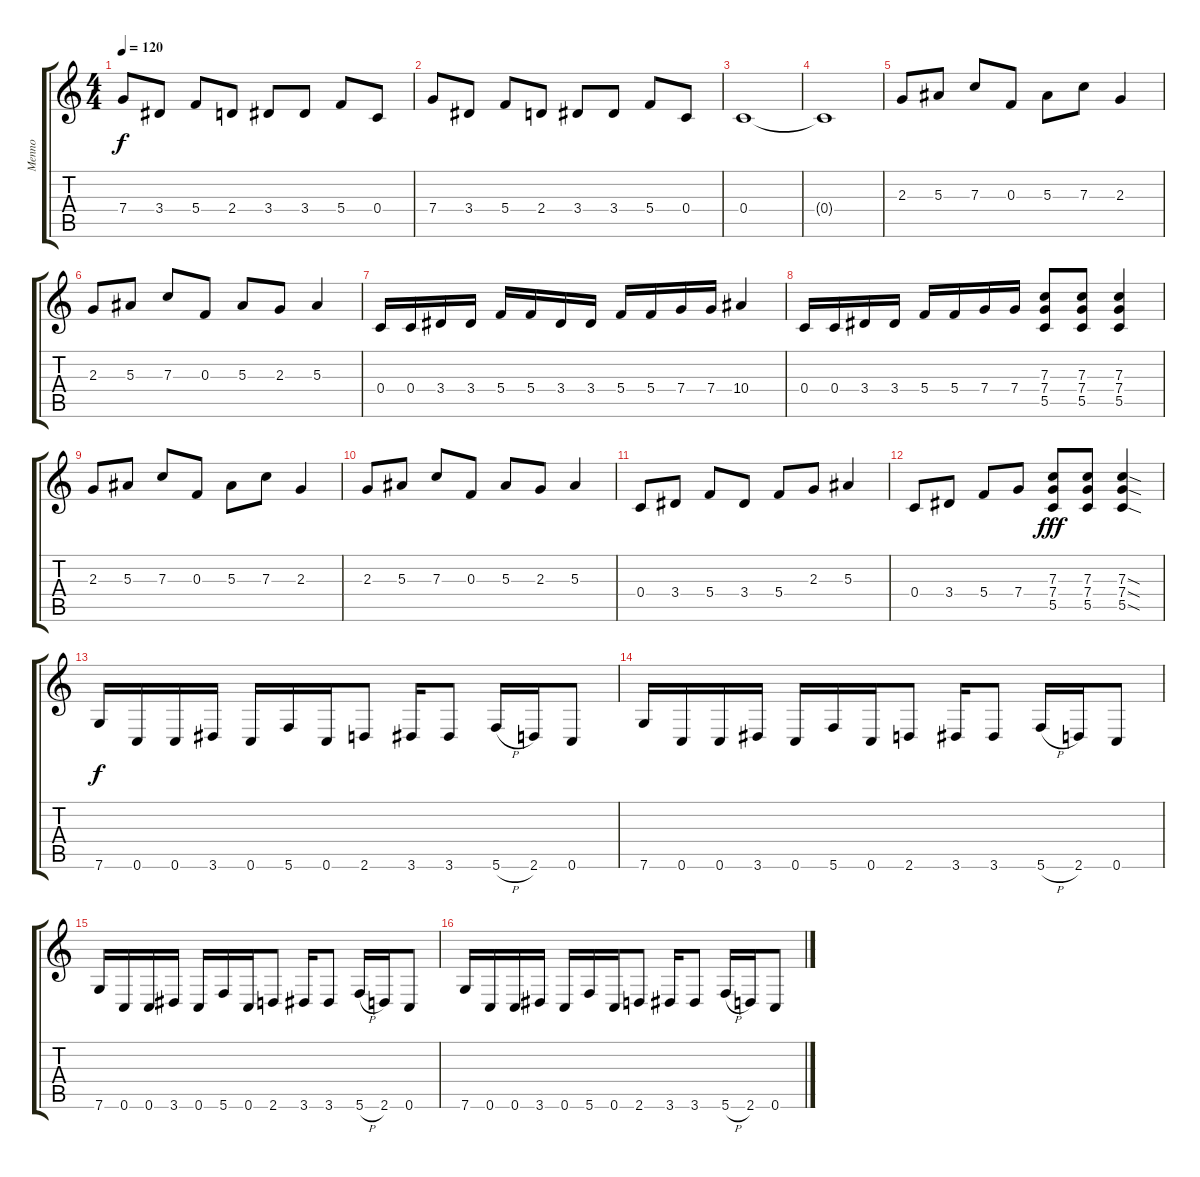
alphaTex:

\track ("Menno" "Menno") {instrument distortionguitar}
\staff {score tabs}
\tuning (D4 A3 F3 C3 G2 C2) {hide}
\ts (4 4)
\tempo 120
\clef g2
\ks c
7.4.8{dy f} 3.4.8 5.4.8 2.4.8 3.4.8 3.4.8 5.4.8 0.4.8 |
7.4.8 3.4.8 5.4.8 2.4.8 3.4.8 3.4.8 5.4.8 0.4.8 |
0.4.1 |
0.4{t}.1 |
2.3.8 5.3.8 7.3.8 0.3.8 5.3.8 7.3.8 2.3.4 |
2.3.8 5.3.8 7.3.8 0.3.8 5.3.8 2.3.8 5.3.4 |
0.4.16 0.4.16 3.4.16 3.4.16 5.4.16 5.4.16 3.4.16 3.4.16 5.4.16 5.4.16 7.4.16 7.4.16 10.4.4 |
0.4.16 0.4.16 3.4.16 3.4.16 5.4.16 5.4.16 7.4.16 7.4.16 (7.3 7.4 5.5).8 (7.3 7.4 5.5).8 (7.3 7.4 5.5).4 |
2.3.8 5.3.8 7.3.8 0.3.8 5.3.8 7.3.8 2.3.4 |
2.3.8 5.3.8 7.3.8 0.3.8 5.3.8 2.3.8 5.3.4 |
0.4.8 3.4.8 5.4.8 3.4.8 5.4.8 2.3.8 5.3.4 |
0.4.8 3.4.8 5.4.8 7.4.8 (7.3 7.4 5.5).8{dy fff} (7.3 7.4 5.5).8 (7.3{sod} 7.4{sod} 5.5{sod}).4 |
7.6.16{dy f} 0.6.16 0.6.16 3.6.16 0.6.16 5.6.16 0.6.16 2.6.8 3.6.16 3.6.8 5.6{h}.16 2.6.16 0.6.8 |
7.6.16 0.6.16 0.6.16 3.6.16 0.6.16 5.6.16 0.6.16 2.6.8 3.6.16 3.6.8 5.6{h}.16 2.6.16 0.6.8 |
7.6.16 0.6.16 0.6.16 3.6.16 0.6.16 5.6.16 0.6.16 2.6.8 3.6.16 3.6.8 5.6{h}.16 2.6.16 0.6.8 |
7.6.16 0.6.16 0.6.16 3.6.16 0.6.16 5.6.16 0.6.16 2.6.8 3.6.16 3.6.8 5.6{h}.16 2.6.16 0.6.8
